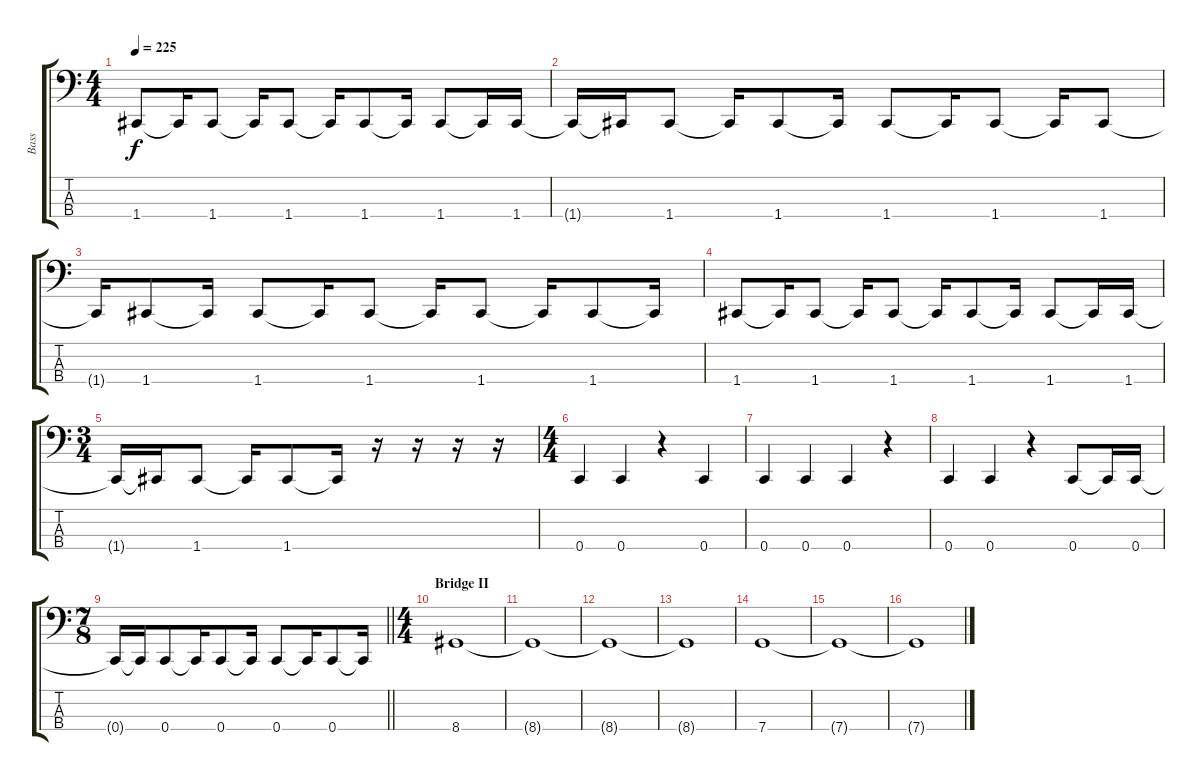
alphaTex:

\track ("Bass" "Bass") {instrument electricbasspick}
\staff {score tabs}
\tuning (F2 C2 G1 C1) {hide}
\ts (4 4)
\tempo 225
\clef f4
\ks c
1.4.8{dy f} 1.4{t}.16 1.4.8 1.4{t}.16 1.4.8 1.4{t}.16 1.4.8 1.4{t}.16 1.4.8 1.4{t}.16 1.4.16 |
1.4{t}.16 1.4{t}.16 1.4.8 1.4{t}.16 1.4.8 1.4{t}.16 1.4.8 1.4{t}.16 1.4.8 1.4{t}.16 1.4.8 |
1.4{t}.16 1.4.8 1.4{t}.16 1.4.8 1.4{t}.16 1.4.8 1.4{t}.16 1.4.8 1.4{t}.16 1.4.8 1.4{t}.16 |
1.4.8 1.4{t}.16 1.4.8 1.4{t}.16 1.4.8 1.4{t}.16 1.4.8 1.4{t}.16 1.4.8 1.4{t}.16 1.4.16 |
\ts (3 4)
1.4{t}.16 1.4{t}.16 1.4.8 1.4{t}.16 1.4.8 1.4{t}.16 r.16 r.16 r.16 r.16 |
\ts (4 4)
0.4.4 0.4.4 r.4 0.4.4 |
0.4.4 0.4.4 0.4.4 r.4 |
0.4.4 0.4.4 r.4 0.4.8 0.4{t}.16 0.4.16 |
\ts (7 8)
\barLineRight lightlight
0.4{t}.16 0.4{t}.16 0.4.8 0.4{t}.16 0.4.8 0.4{t}.16 0.4.8 0.4{t}.16 0.4.8 0.4{t}.16 |
\ts (4 4)
\section ("" "Bridge II")
8.4.1 |
8.4{t}.1 |
8.4{t}.1 |
8.4{t}.1 |
7.4.1 |
7.4{t}.1 |
7.4{t}.1
